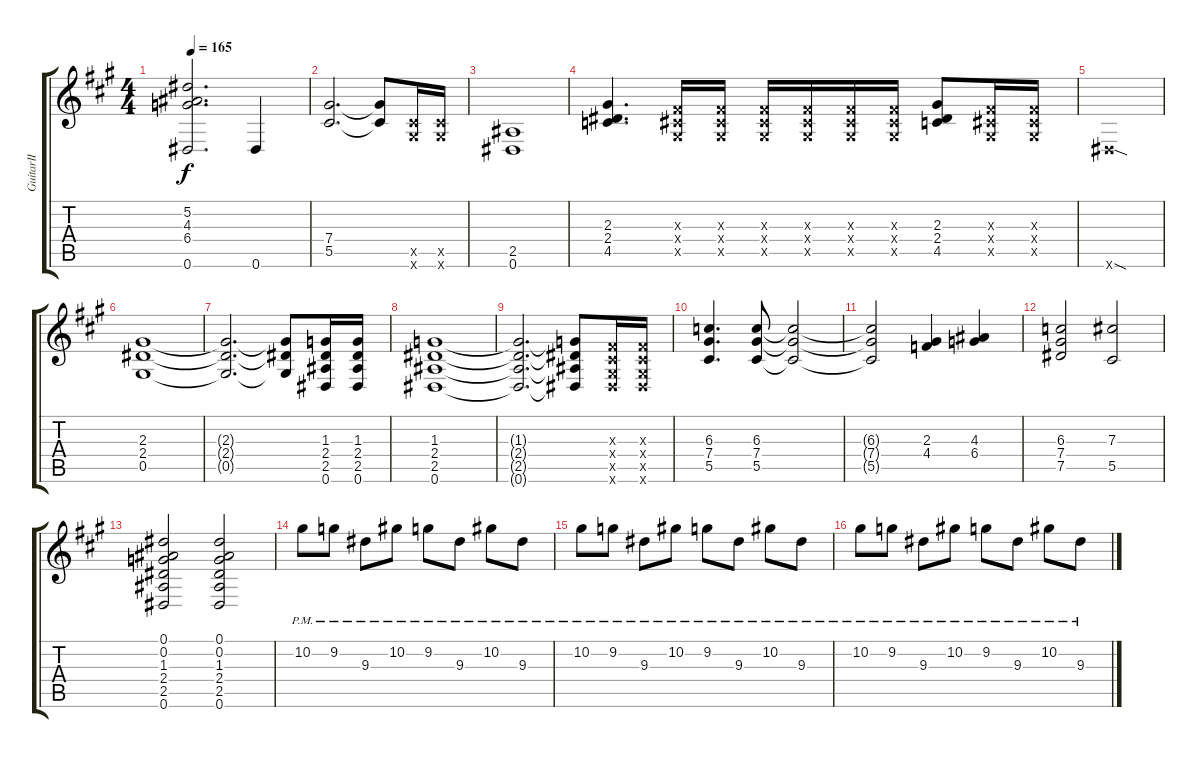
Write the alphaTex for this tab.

\track ("GuitarⅡ" "GuitarⅡ") {instrument electricguitarmuted}
\staff {score tabs}
\tuning (Eb4 Bb3 Gb3 Db3 Ab2 Eb2) {hide}
\ts (4 4)
\tempo 165
\clef g2
\ks a
(5.2{t} 4.3{t} 6.4{t} 0.6{t}).2{d dy f} 0.6.4 |
(7.4 5.5).2{d} (7.4{t} 5.5{t}).8 (5.5{x} 5.6{x}).16 (5.5{x} 5.6{x}).16 |
(2.5 0.6).1 |
(2.3 2.4 4.5).4{d} (0.3{x} 0.4{x} 0.5{x}).16 (0.3{x} 0.4{x} 0.5{x}).16 (0.3{x} 0.4{x} 0.5{x}).16 (0.3{x} 0.4{x} 0.5{x}).16 (0.3{x} 0.4{x} 0.5{x}).16 (0.3{x} 0.4{x} 0.5{x}).16 (2.3 2.4 4.5).8 (0.3{x} 0.4{x} 0.5{x}).16 (0.3{x} 0.4{x} 0.5{x}).16 |
0.6{sod x}.1 |
(2.3 2.4 0.5).1 |
(2.3{t} 2.4{t} 0.5{t}).2{d} (2.3{t} 2.4{t} 0.5{t}).8 (1.3 2.4 2.5 0.6).16 (1.3 2.4 2.5 0.6).16 |
(1.3 2.4 2.5 0.6).1 |
(1.3{t} 2.4{t} 2.5{t} 0.6{t}).2{d} (1.3{t} 2.4{t} 2.5{t} 0.6{t}).8 (0.3{x} 0.4{x} 0.5{x} 0.6{x}).16 (0.3{x} 0.4{x} 0.5{x} 0.6{x}).16 |
(6.3 7.4 5.5).4{d} (6.3 7.4 5.5).8 (6.3{t} 7.4{t} 5.5{t}).2 |
(6.3{t} 7.4{t} 5.5{t}).2 (2.3 4.4).4 (4.3 6.4).4 |
(6.3 7.4 7.5).2 (7.3 5.5).2 |
(0.1 0.2 1.3 2.4 2.5 0.6).2 (0.1 0.2 1.3 2.4 2.5 0.6).2 |
10.2{pm}.8 9.2{pm}.8 9.3{pm}.8 10.2{pm}.8 9.2{pm}.8 9.3{pm}.8 10.2{pm}.8 9.3{pm}.8 |
10.2{pm}.8 9.2{pm}.8 9.3{pm}.8 10.2{pm}.8 9.2{pm}.8 9.3{pm}.8 10.2{pm}.8 9.3{pm}.8 |
10.2{pm}.8 9.2{pm}.8 9.3{pm}.8 10.2{pm}.8 9.2{pm}.8 9.3{pm}.8 10.2{pm}.8 9.3{pm}.8
